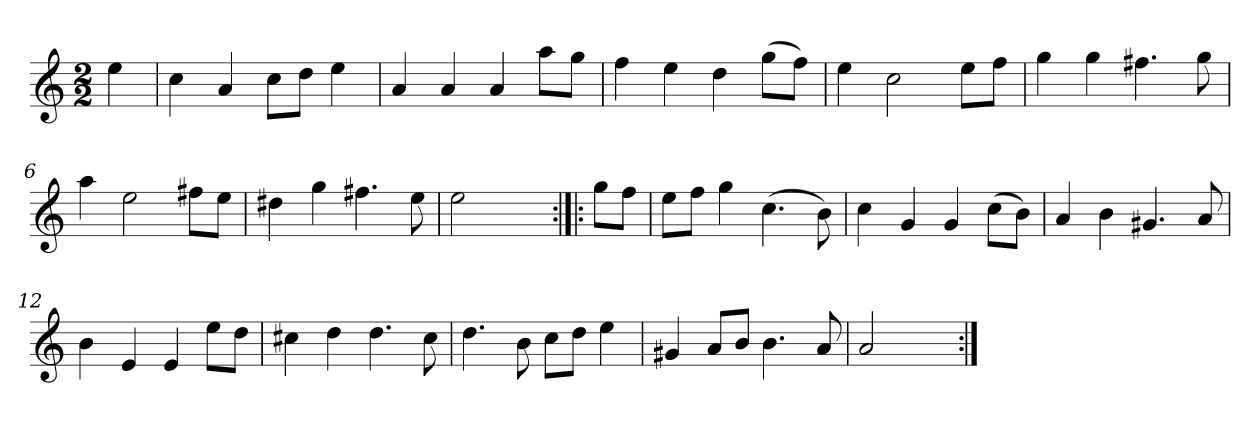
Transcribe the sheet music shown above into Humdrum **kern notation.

**kern
*part1
*staff1
*clefG2
*k[]
*a:
*M2/2
*MM132
=
4ee
=1
4cc
4a
8cc\L
8dd\J
4ee
=2
4a
4a
4a
8aa\L
8gg\J
=3
4ff
4ee
4dd
(8gg\L
8ff\J)
=4
4ee
2cc
8ee\L
8ff\J
=5
4gg
4gg
4.ff#X
8gg
=6
4aa
2ee
8ff#X\L
8ee\J
=7
4dd#X
4gg
4.ff#X
8ee
=8
2ee
4ryy
=:|!|:
8gg\L
8ff\J
=9
8ee\L
8ff\J
4gg
(4.cc
8b)
=10
4cc
4g
4g
(8cc\L
8b\J)
=11
4a
4b
4.g#X
8a
=12
4b
4e
4e
8ee\L
8dd\J
=13
4cc#X
4dd
4.dd
8cc#
=14
4.dd
8b
8cc\L
8dd\J
4ee
=15
4g#X
8a/L
8b/J
4.b
8a
=16
2a
4ryy
=:|!
*-
